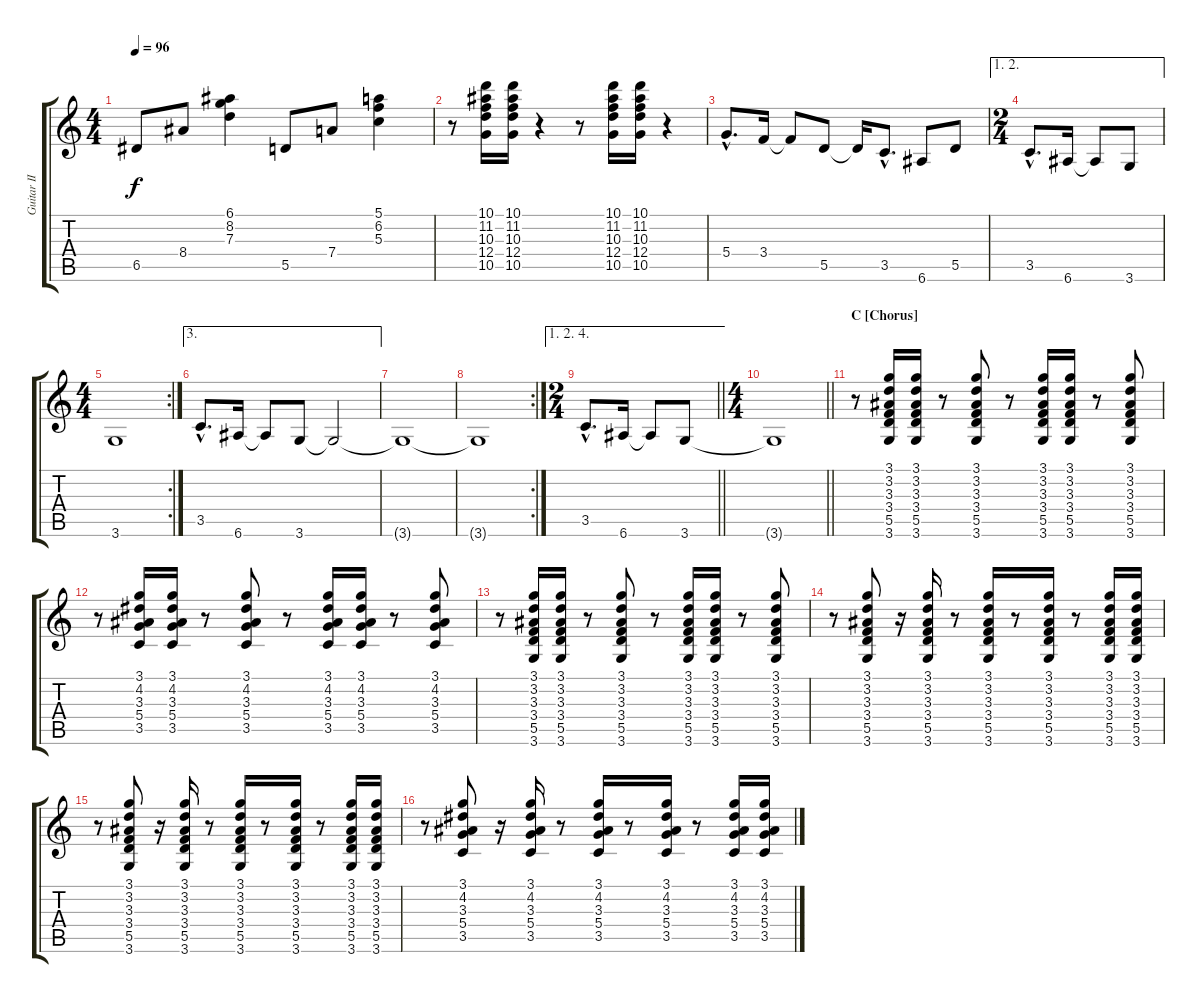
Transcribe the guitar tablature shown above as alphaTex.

\track ("Guitar II" "Guitar II") {instrument electricguitarclean}
\staff {score tabs}
\tuning (E4 B3 G3 D3 A2 E2) {hide}
\ts (4 4)
\tempo 96
\clef g2
\ks c
6.5.8{dy f} 8.4.8 (6.1 8.2 7.3).4 5.5.8 7.4.8 (5.1 6.2 5.3).4 |
r.8 (10.1 11.2 10.3 12.4 10.5).16 (10.1 11.2 10.3 12.4 10.5).16 r.4 r.8 (10.1 11.2 10.3 12.4 10.5).16 (10.1 11.2 10.3 12.4 10.5).16 r.4 |
5.4{hac}.8{d} 3.4.16 3.4{t}.8 5.5.8 5.5{t}.16 3.5{hac}.8{d} 6.6.8 5.5.8 |
\ae (1 2)
\ts (2 4)
3.5{hac}.8{d} 6.6.16 6.6{t}.8 3.6.8 |
\rc 2
\ts (4 4)
3.6.1 |
\ae 3
3.5{hac}.8{d} 6.6.16 6.6{t}.8 3.6.8 3.6{t}.2 |
3.6{t}.1 |
\rc 2
3.6{t}.1 |
\ae (1 2 4)
\ts (2 4)
\barLineRight lightlight
3.5{hac}.8{d} 6.6.16 6.6{t}.8 3.6.8 |
\ts (4 4)
\barLineRight lightlight
3.6{t}.1 |
\section ("" "C [Chorus]")
r.8 (3.1 3.2 3.3 3.4 5.5 3.6).16 (3.1 3.2 3.3 3.4 5.5 3.6).16 r.8 (3.1 3.2 3.3 3.4 5.5 3.6).8 r.8 (3.1 3.2 3.3 3.4 5.5 3.6).16 (3.1 3.2 3.3 3.4 5.5 3.6).16 r.8 (3.1 3.2 3.3 3.4 5.5 3.6).8 |
r.8 (3.1 4.2 3.3 5.4 3.5).16 (3.1 4.2 3.3 5.4 3.5).16 r.8 (3.1 4.2 3.3 5.4 3.5).8 r.8 (3.1 4.2 3.3 5.4 3.5).16 (3.1 4.2 3.3 5.4 3.5).16 r.8 (3.1 4.2 3.3 5.4 3.5).8 |
r.8 (3.1 3.2 3.3 3.4 5.5 3.6).16 (3.1 3.2 3.3 3.4 5.5 3.6).16 r.8 (3.1 3.2 3.3 3.4 5.5 3.6).8 r.8 (3.1 3.2 3.3 3.4 5.5 3.6).16 (3.1 3.2 3.3 3.4 5.5 3.6).16 r.8 (3.1 3.2 3.3 3.4 5.5 3.6).8 |
r.8 (3.1 3.2 3.3 3.4 5.5 3.6).8 r.16 (3.1 3.2 3.3 3.4 5.5 3.6).16 r.8 (3.1 3.2 3.3 3.4 5.5 3.6).16 r.8 (3.1 3.2 3.3 3.4 5.5 3.6).16 r.8 (3.1 3.2 3.3 3.4 5.5 3.6).16 (3.1 3.2 3.3 3.4 5.5 3.6).16 |
r.8 (3.1 3.2 3.3 3.4 5.5 3.6).8 r.16 (3.1 3.2 3.3 3.4 5.5 3.6).16 r.8 (3.1 3.2 3.3 3.4 5.5 3.6).16 r.8 (3.1 3.2 3.3 3.4 5.5 3.6).16 r.8 (3.1 3.2 3.3 3.4 5.5 3.6).16 (3.1 3.2 3.3 3.4 5.5 3.6).16 |
r.8 (3.1 4.2 3.3 5.4 3.5).8 r.16 (3.1 4.2 3.3 5.4 3.5).16 r.8 (3.1 4.2 3.3 5.4 3.5).16 r.8 (3.1 4.2 3.3 5.4 3.5).16 r.8 (3.1 4.2 3.3 5.4 3.5).16 (3.1 4.2 3.3 5.4 3.5).16
